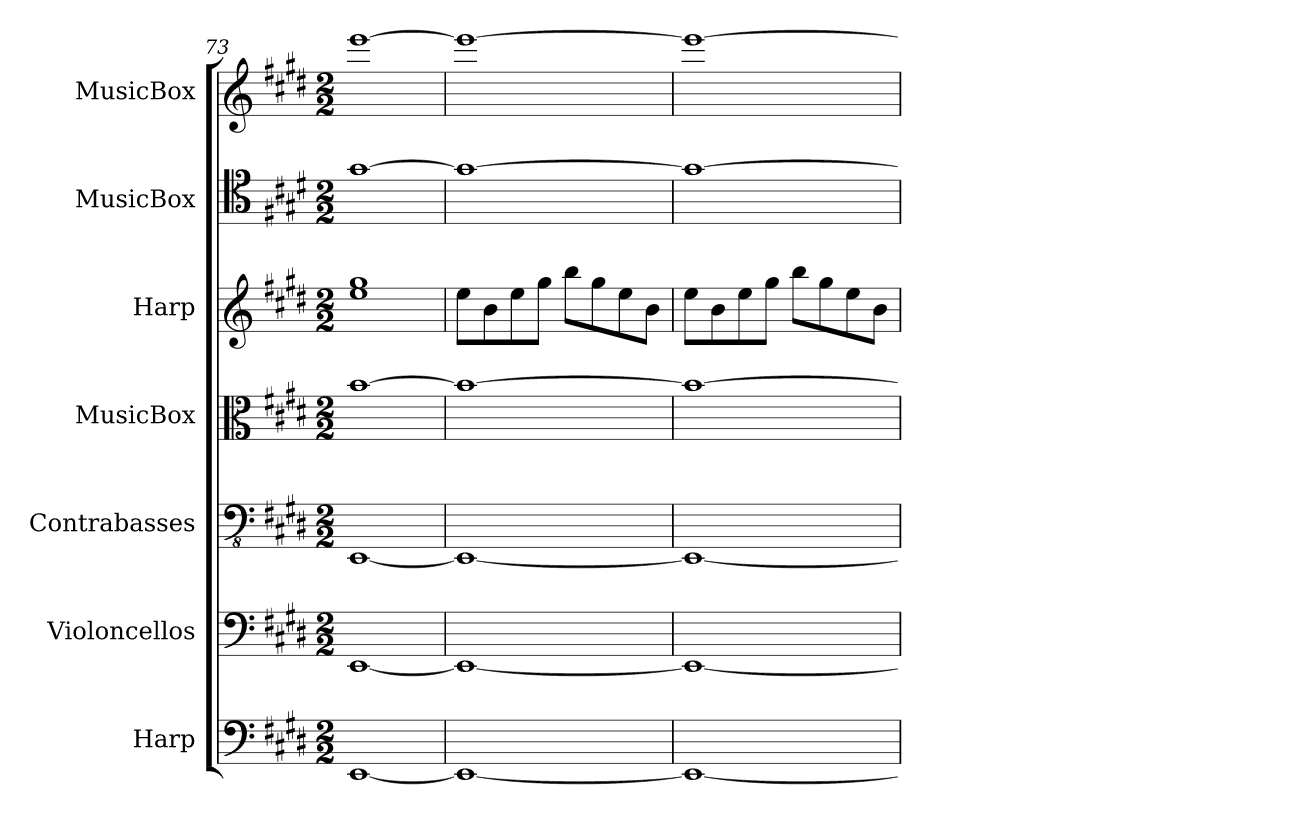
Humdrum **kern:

**kern	**kern	**kern	**kern	**kern	**kern	**kern
*part7	*part6	*part5	*part4	*part3	*part2	*part1
*staff7	*staff6	*staff5	*staff4	*staff3	*staff2	*staff1
*I"Harp	*I"Violoncellos	*I"Contrabasses	*I"MusicBox	*I"Harp	*I"MusicBox	*I"MusicBox
*I'Hrp.	*I'Vlcs.	*I'Cbs.	*I'MuBx.	*I'Hrp.	*I'MuBx.	*I'MuBx.
*clefF4	*clefF4	*clefFv4	*clefC3	*clefG2	*clefC4	*clefG2
*k[f#c#g#d#]	*k[f#c#g#d#]	*k[f#c#g#d#]	*k[f#c#g#d#]	*k[f#c#g#d#]	*k[f#c#g#d#]	*k[f#c#g#d#]
*E:	*E:	*E:	*E:	*E:	*E:	*E:
*M2/2	*M2/2	*M2/2	*M2/2	*M2/2	*M2/2	*M2/2
=73	=73	=73	=73	=73	=73	=73
[1EE	[1EE	[1EEE	[1b	1ee 1gg#	[1g#	[1eee
=74	=74	=74	=74	=74	=74	=74
1EE_	1EE_	1EEE_	1b_	8ee\L	1g#_	1eee_
.	.	.	.	8b\	.	.
.	.	.	.	8ee\	.	.
.	.	.	.	8gg#\J	.	.
.	.	.	.	8bb\L	.	.
.	.	.	.	8gg#\	.	.
.	.	.	.	8ee\	.	.
.	.	.	.	8b\J	.	.
=75	=75	=75	=75	=75	=75	=75
1EE_	1EE_	1EEE_	1b_	8ee\L	1g#_	1eee_
.	.	.	.	8b\	.	.
.	.	.	.	8ee\	.	.
.	.	.	.	8gg#\J	.	.
.	.	.	.	8bb\L	.	.
.	.	.	.	8gg#\	.	.
.	.	.	.	8ee\	.	.
.	.	.	.	8b\J	.	.
=	=	=	=	=	=	=
*-	*-	*-	*-	*-	*-	*-
